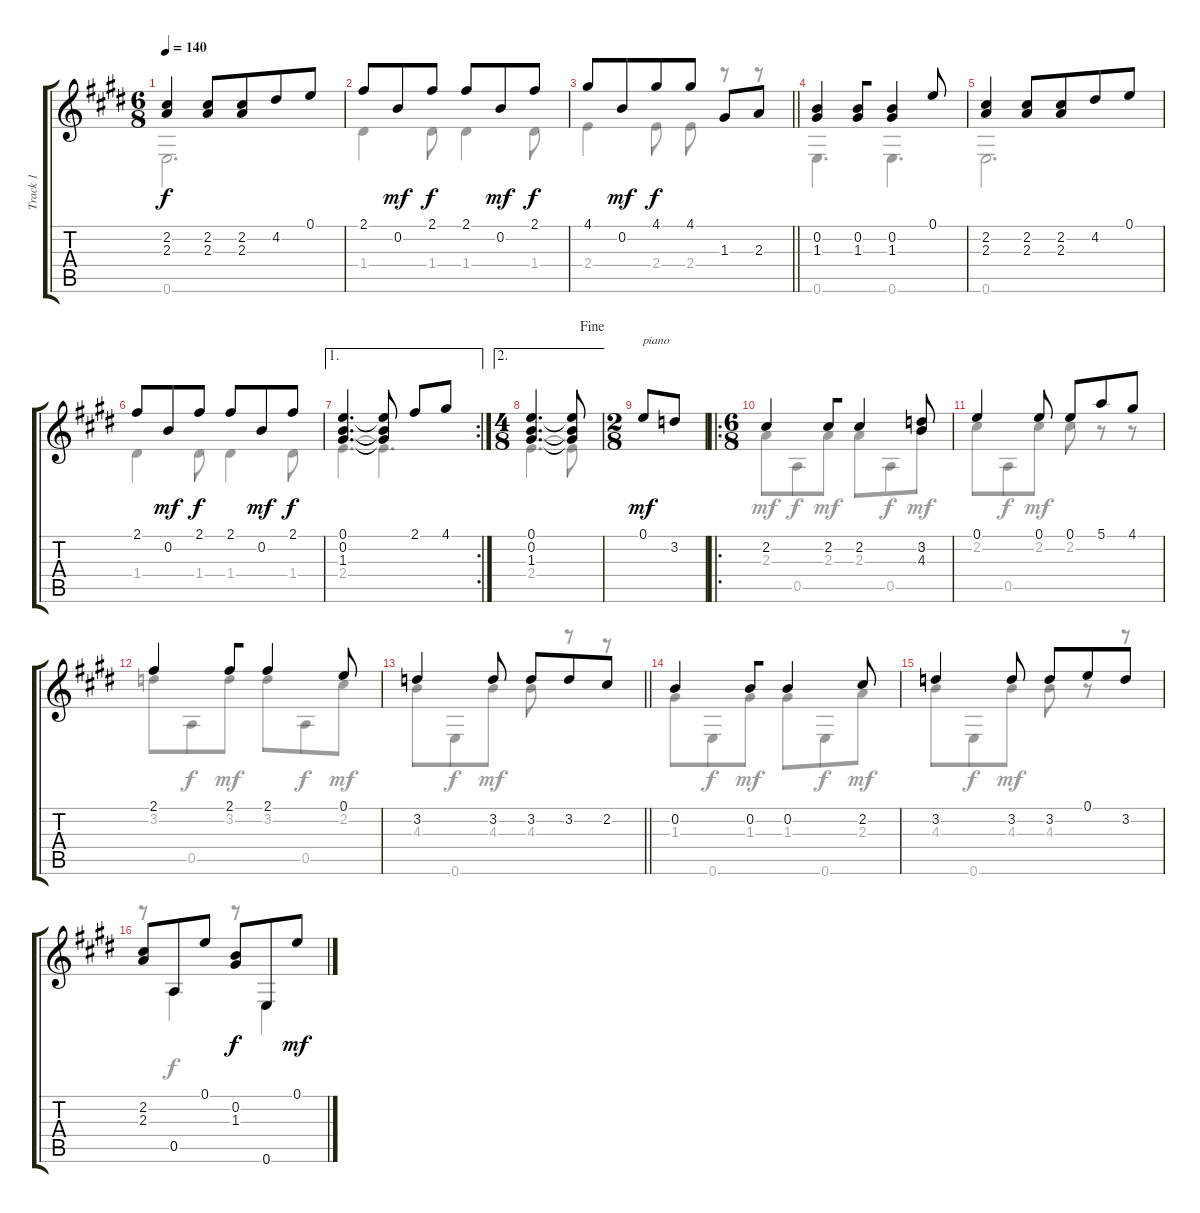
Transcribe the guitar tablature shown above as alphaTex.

\track ("Track 1" "Track 1") {instrument acousticguitarsteel}
\staff {score tabs}
\tuning (E4 B3 G3 D3 A2 E2) {hide}
\voice
\ts (6 8)
\tempo 140
\clef g2
\ks e
(2.2 2.3).4{dy f} (2.2 2.3).8{beam merge} (2.2 2.3).8 4.2.8 0.1.8 |
2.1.8 0.2.8{dy mf beam merge} 2.1.8{dy f} 2.1.8 0.2.8{dy mf} 2.1.8{dy f} |
\barLineRight lightlight
4.1.8 0.2.8{dy mf} 4.1.8{dy f beam merge} 4.1.8{beam split} 1.3.8 2.3.8 |
(0.2 1.3).4 (0.2 1.3).8{beam merge} (0.2 1.3).4 0.1.8 |
(2.2 2.3).4 (2.2 2.3).8{beam merge} (2.2 2.3).8 4.2.8 0.1.8 |
2.1.8 0.2.8{dy mf beam merge} 2.1.8{dy f} 2.1.8 0.2.8{dy mf} 2.1.8{dy f} |
\ae 1
\rc 2
(0.1 0.2 1.3).4{d} (0.1{t} 0.2{t} 1.3{t}).8{beam split} 2.1.8 4.1.8 |
\ae 2
\ts (4 8)
\jump fine
(0.1 0.2 1.3).4{d} (0.1{t} 0.2{t} 1.3{t}).8 |
\ts (2 8)
0.1.8{txt "piano" dy mf beam Up beam merge} 3.2.8{beam Up} |
\ro
\ts (6 8)
2.2.4 2.2.8{beam merge} 2.2.4 (3.2 4.3).8 |
0.1.4 0.1.8 0.1.8{beam merge} 5.1.8{beam merge} 4.1.8 |
2.1.4 2.1.8{beam merge} 2.1.4 0.1.8 |
\barLineRight lightlight
3.2.4 3.2.8 3.2.8{beam merge} 3.2.8{beam merge} 2.2.8 |
0.2.4 0.2.8{beam merge} 0.2.4 2.2.8 |
3.2.4 3.2.8 3.2.8{beam merge} 0.1.8{beam merge} 3.2.8 |
(2.2 2.3).8 0.5.8 0.1.8 (0.2 1.3).8{dy f} 0.6.8 0.1.8{dy mf}
\voice
\clef g2
\ottava regular
\simile none
\ks e
0.6.2{d dy f} |
1.4.4 1.4.8 1.4.4 1.4.8 |
\barLineRight lightlight
2.4.4 2.4.8 2.4.8 r.8 r.8 |
0.6.4{d} 0.6.4{d} |
0.6.2{d} |
1.4.4 1.4.8 1.4.4 1.4.8 |
2.4.4{d} 2.4{t}.4{d} |
2.4.4{d} 2.4{t}.8 |
|
2.3.8{dy mf} 0.5.8{dy f} 2.3.8{dy mf} 2.3.8 0.5.8{dy f} 0.2.8{dy mf} |
2.2.8 0.5.8{dy f} 2.2.8{dy mf} 2.2.8 r.8 r.8 |
3.2.8 0.5.8{dy f} 3.2.8{dy mf} 3.2.8 0.5.8{dy f} 2.2.8{dy mf} |
\barLineRight lightlight
4.3.8 0.6.8{dy f} 4.3.8{dy mf} 4.3.8 r.8 r.8 |
1.3.8 0.6.8{dy f} 1.3.8{dy mf} 1.3.8 0.6.8{dy f} 2.3.8{dy mf} |
4.3.8 0.6.8{dy f} 4.3.8{dy mf} 4.3.8 r.8 r.8 |
r.8 0.5.4{dy f} r.8 0.6.4
